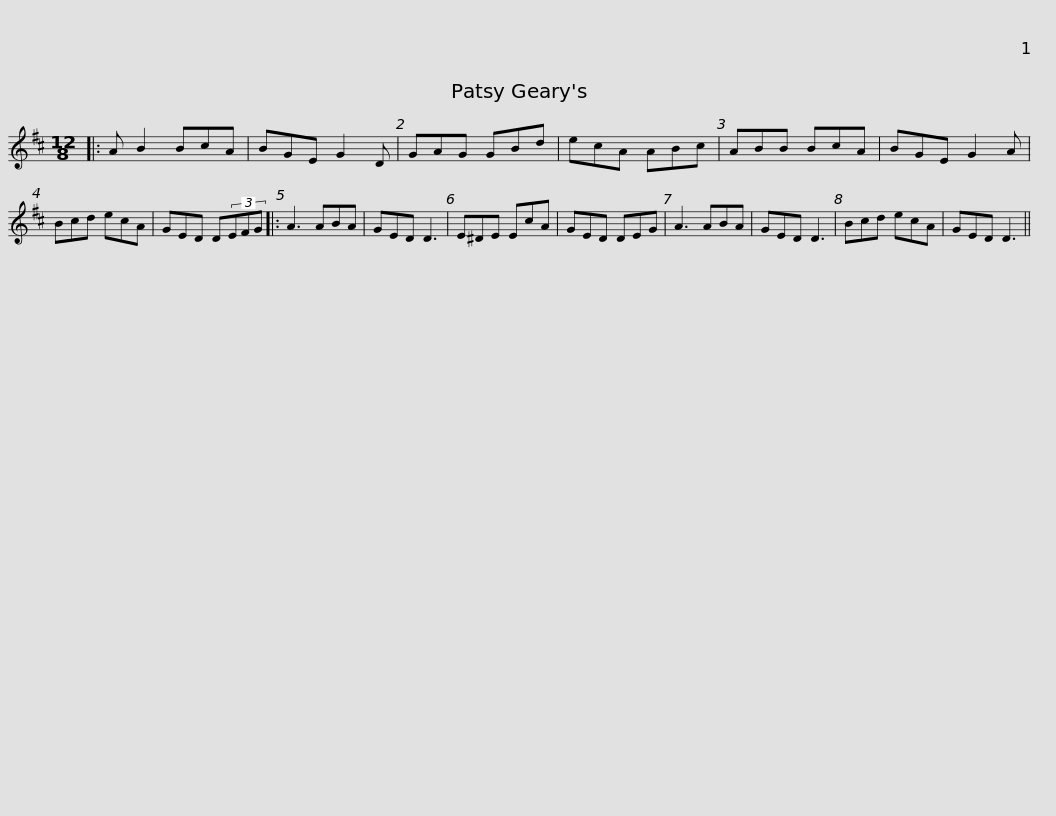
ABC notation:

X:1
L:1/8
M:12/8
I:linebreak $
K:D
V:1 treble
V:1
|: A B2 BcA | BGE G2 D | GAG GBd | ecA ABc | ABB BcA | %5
 BGE G2 A | Bcd ecA |$ GED D(3EFG |: A3 ABA | GED D3 | %10
 E^DE EcA | GED DEG | A3 ABA | GED D3 | Bcd ecA |$ %15
 GED D3 || %16
